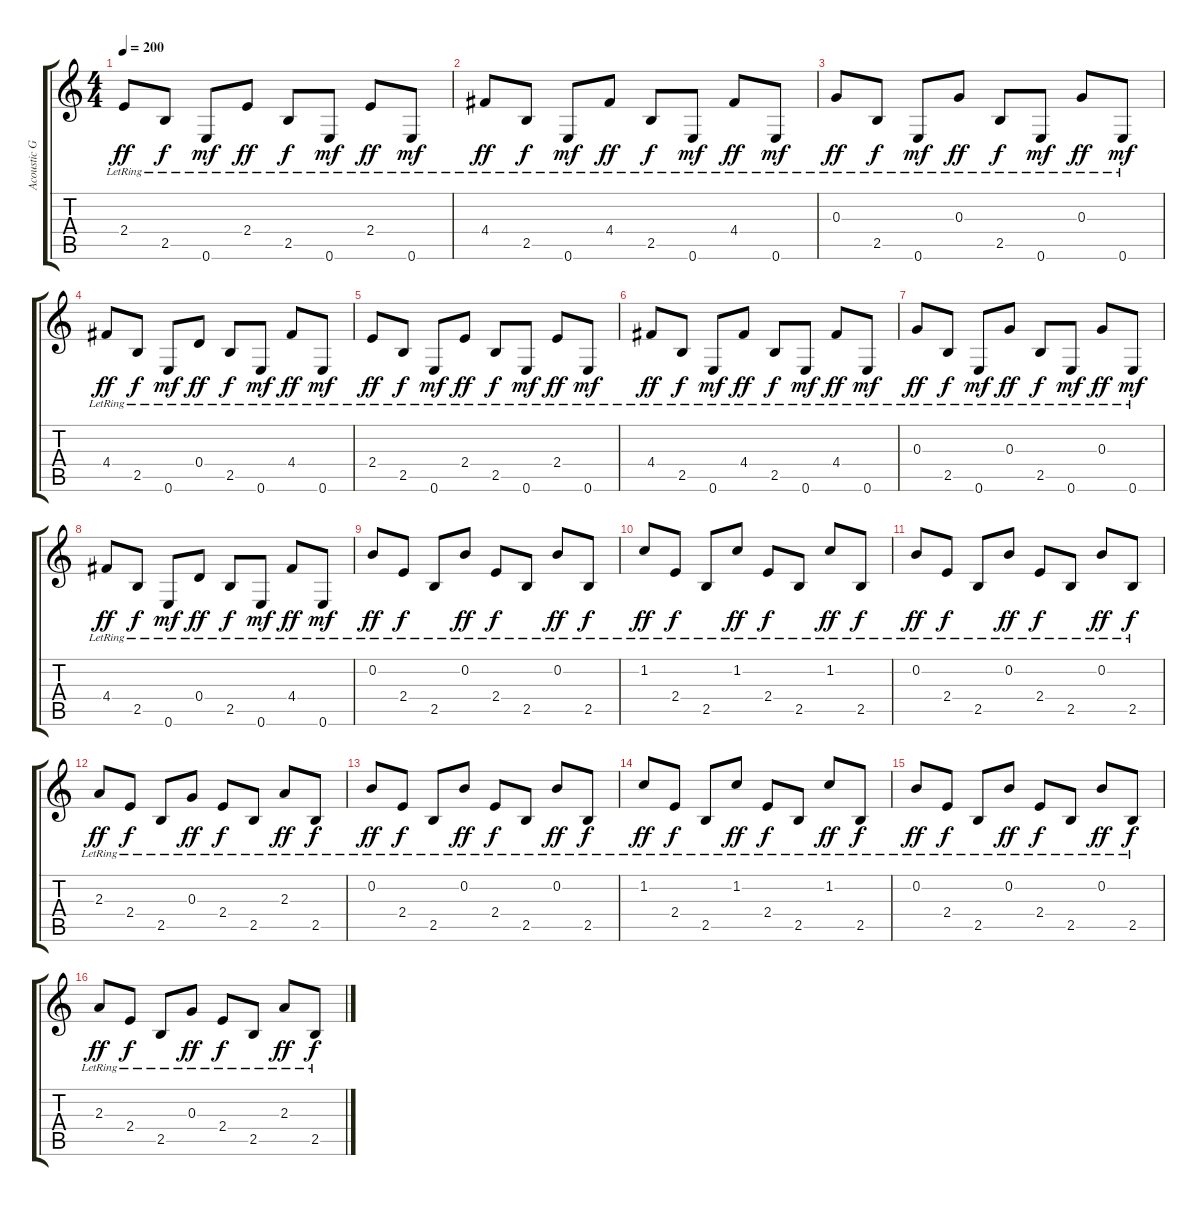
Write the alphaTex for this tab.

\track ("Acoustic Guitar 1" "Acoustic G") {instrument acousticguitarsteel}
\staff {score tabs}
\tuning (E4 B3 G3 D3 A2 E2) {hide}
\ts (4 4)
\tempo 200
\clef g2
\ks c
2.4{lr}.8{dy ff} 2.5{lr}.8{dy f} 0.6{lr}.8{dy mf} 2.4{lr}.8{dy ff} 2.5{lr}.8{dy f} 0.6{lr}.8{dy mf} 2.4{lr}.8{dy ff} 0.6{lr}.8{dy mf} |
4.4{lr}.8{dy ff} 2.5{lr}.8{dy f} 0.6{lr}.8{dy mf} 4.4{lr}.8{dy ff} 2.5{lr}.8{dy f} 0.6{lr}.8{dy mf} 4.4{lr}.8{dy ff} 0.6{lr}.8{dy mf} |
0.3{lr}.8{dy ff} 2.5{lr}.8{dy f} 0.6{lr}.8{dy mf} 0.3{lr}.8{dy ff} 2.5{lr}.8{dy f} 0.6{lr}.8{dy mf} 0.3{lr}.8{dy ff} 0.6{lr}.8{dy mf} |
4.4{lr}.8{dy ff} 2.5{lr}.8{dy f} 0.6{lr}.8{dy mf} 0.4{lr}.8{dy ff} 2.5{lr}.8{dy f} 0.6{lr}.8{dy mf} 4.4{lr}.8{dy ff} 0.6{lr}.8{dy mf} |
2.4{lr}.8{dy ff} 2.5{lr}.8{dy f} 0.6{lr}.8{dy mf} 2.4{lr}.8{dy ff} 2.5{lr}.8{dy f} 0.6{lr}.8{dy mf} 2.4{lr}.8{dy ff} 0.6{lr}.8{dy mf} |
4.4{lr}.8{dy ff} 2.5{lr}.8{dy f} 0.6{lr}.8{dy mf} 4.4{lr}.8{dy ff} 2.5{lr}.8{dy f} 0.6{lr}.8{dy mf} 4.4{lr}.8{dy ff} 0.6{lr}.8{dy mf} |
0.3{lr}.8{dy ff} 2.5{lr}.8{dy f} 0.6{lr}.8{dy mf} 0.3{lr}.8{dy ff} 2.5{lr}.8{dy f} 0.6{lr}.8{dy mf} 0.3{lr}.8{dy ff} 0.6{lr}.8{dy mf} |
4.4{lr}.8{dy ff} 2.5{lr}.8{dy f} 0.6{lr}.8{dy mf} 0.4{lr}.8{dy ff} 2.5{lr}.8{dy f} 0.6{lr}.8{dy mf} 4.4{lr}.8{dy ff} 0.6{lr}.8{dy mf} |
0.2{lr}.8{dy ff} 2.4{lr}.8{dy f} 2.5{lr}.8 0.2{lr}.8{dy ff} 2.4{lr}.8{dy f} 2.5{lr}.8 0.2{lr}.8{dy ff} 2.5{lr}.8{dy f} |
1.2{lr}.8{dy ff} 2.4{lr}.8{dy f} 2.5{lr}.8 1.2{lr}.8{dy ff} 2.4{lr}.8{dy f} 2.5{lr}.8 1.2{lr}.8{dy ff} 2.5{lr}.8{dy f} |
0.2{lr}.8{dy ff} 2.4{lr}.8{dy f} 2.5{lr}.8 0.2{lr}.8{dy ff} 2.4{lr}.8{dy f} 2.5{lr}.8 0.2{lr}.8{dy ff} 2.5{lr}.8{dy f} |
2.3{lr}.8{dy ff} 2.4{lr}.8{dy f} 2.5{lr}.8 0.3{lr}.8{dy ff} 2.4{lr}.8{dy f} 2.5{lr}.8 2.3{lr}.8{dy ff} 2.5{lr}.8{dy f} |
0.2{lr}.8{dy ff} 2.4{lr}.8{dy f} 2.5{lr}.8 0.2{lr}.8{dy ff} 2.4{lr}.8{dy f} 2.5{lr}.8 0.2{lr}.8{dy ff} 2.5{lr}.8{dy f} |
1.2{lr}.8{dy ff} 2.4{lr}.8{dy f} 2.5{lr}.8 1.2{lr}.8{dy ff} 2.4{lr}.8{dy f} 2.5{lr}.8 1.2{lr}.8{dy ff} 2.5{lr}.8{dy f} |
0.2{lr}.8{dy ff} 2.4{lr}.8{dy f} 2.5{lr}.8 0.2{lr}.8{dy ff} 2.4{lr}.8{dy f} 2.5{lr}.8 0.2{lr}.8{dy ff} 2.5{lr}.8{dy f} |
2.3{lr}.8{dy ff} 2.4{lr}.8{dy f} 2.5{lr}.8 0.3{lr}.8{dy ff} 2.4{lr}.8{dy f} 2.5{lr}.8 2.3{lr}.8{dy ff} 2.5{lr}.8{dy f}
